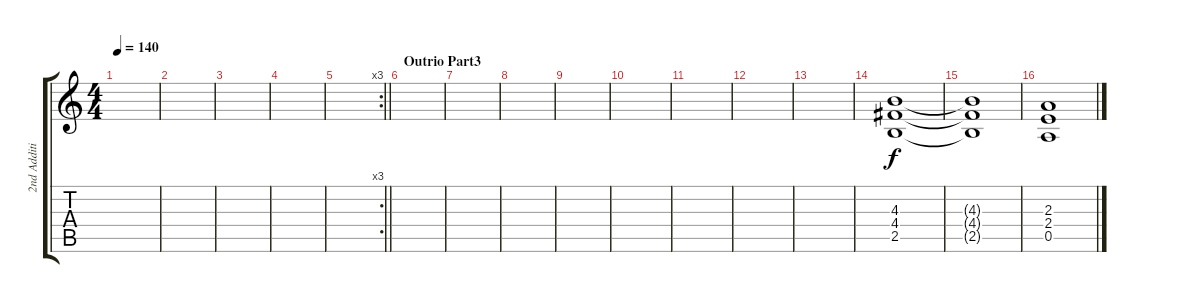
\track ("2nd Additional Guitar" "2nd Additi") {instrument distortionguitar}
\staff {score tabs}
\tuning (E4 B3 G3 D3 A2 E2) {hide}
\ts (4 4)
\tempo 140
\clef g2
\ks c
|
|
|
|
\rc 3
\barLineRight lightlight
|
\section ("" "Outrio Part3")
|
|
|
|
|
|
|
|
(4.3 4.4 2.5).1 |
(4.3{t} 4.4{t} 2.5{t}).1 |
(2.3 2.4 0.5).1
